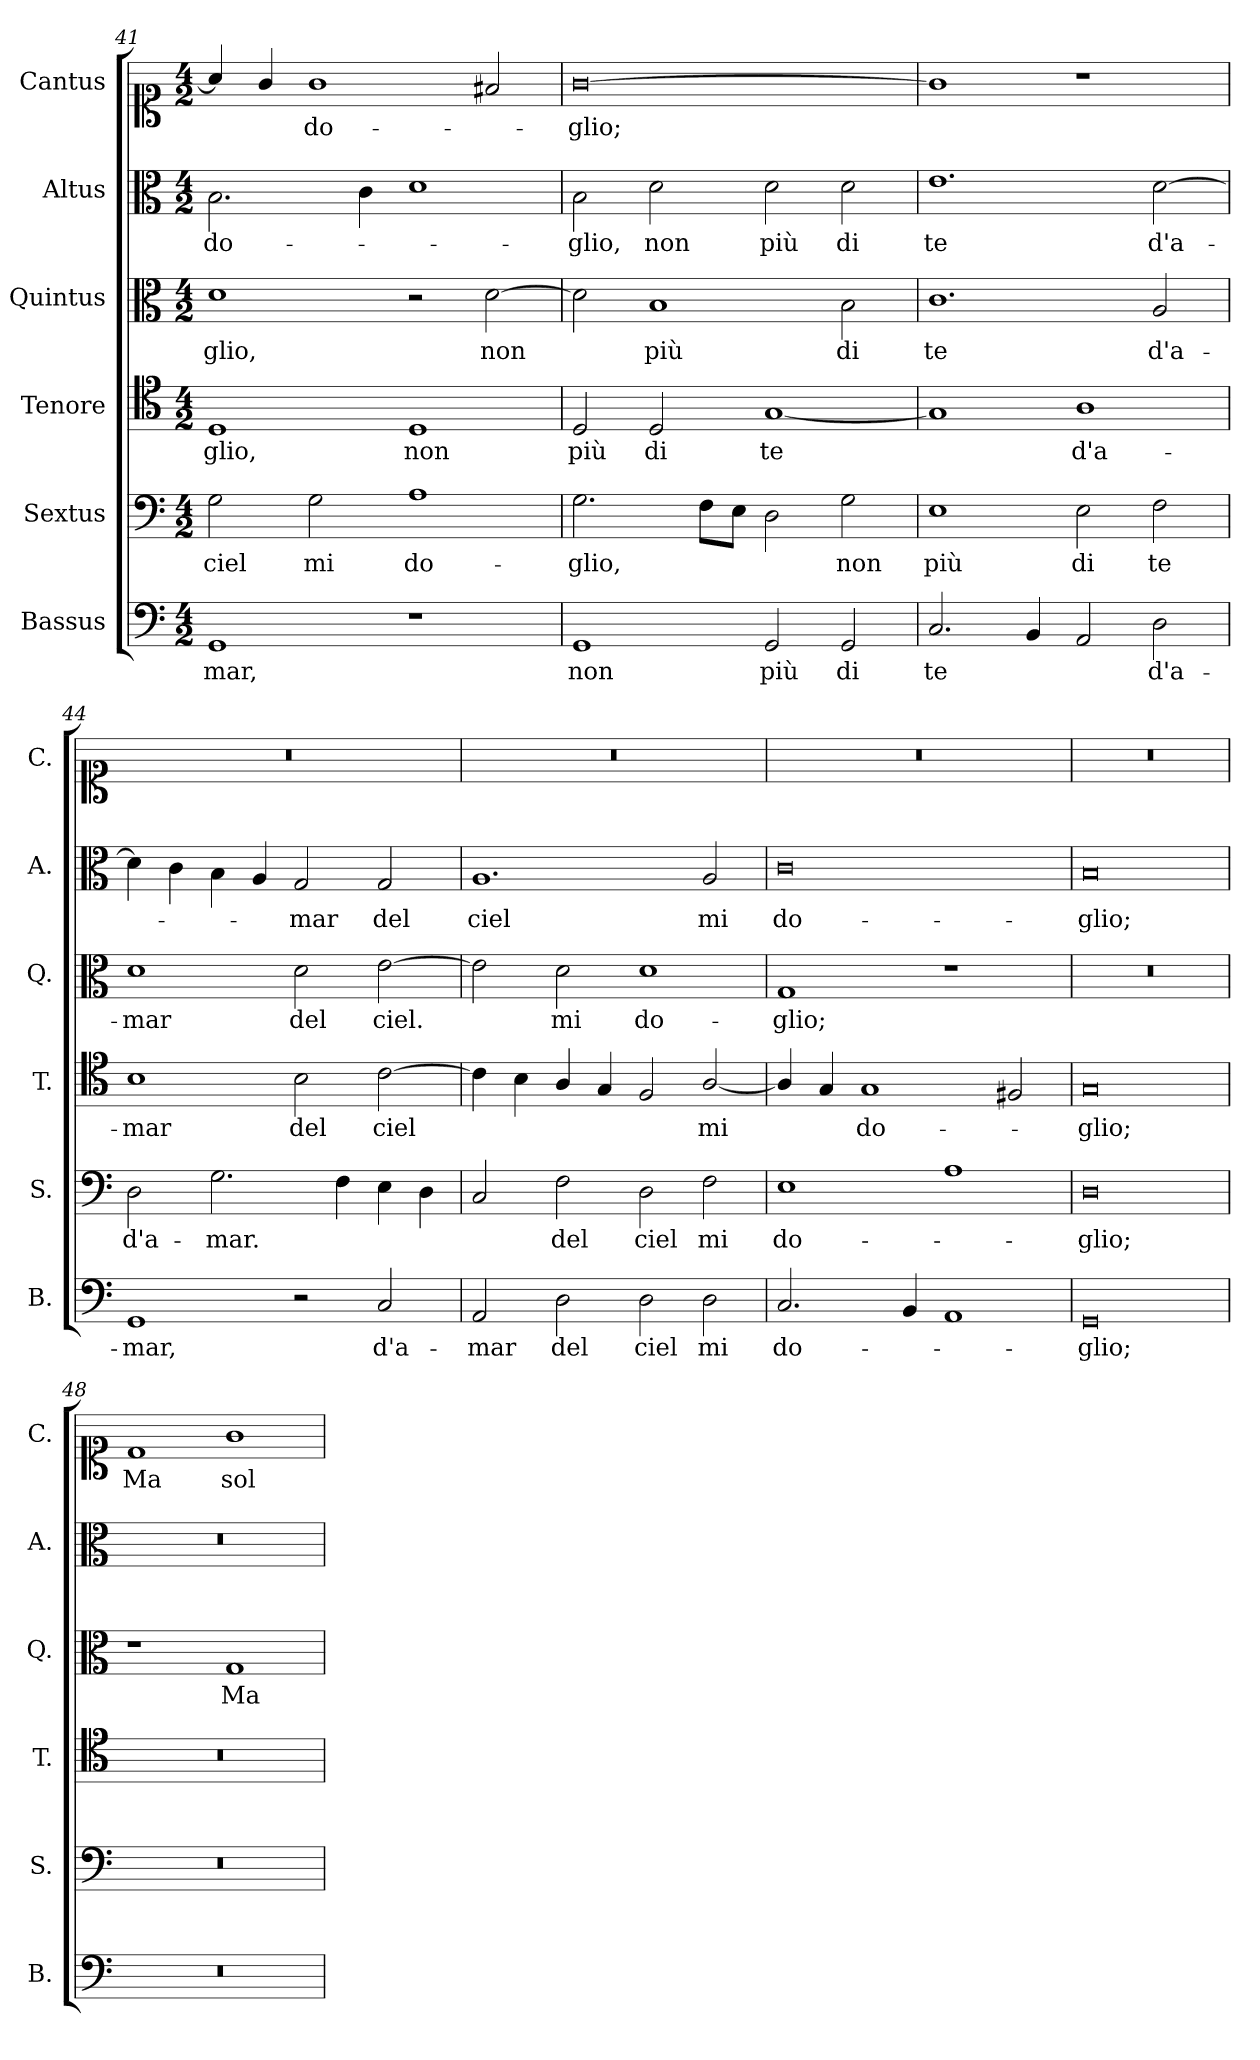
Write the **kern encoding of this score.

**kern	**text	**kern	**text	**kern	**text	**kern	**text	**kern	**text	**kern	**text
*part6	*part6	*part5	*part5	*part4	*part4	*part3	*part3	*part2	*part2	*part1	*part1
*staff6	*staff6	*staff5	*staff5	*staff4	*staff4	*staff3	*staff3	*staff2	*staff2	*staff1	*staff1
*I"Bassus	*	*I"Sextus	*	*I"Tenore	*	*I"Quintus	*	*I"Altus	*	*I"Cantus	*
*I'B.	*	*I'S.	*	*I'T.	*	*I'Q.	*	*I'A.	*	*I'C.	*
!!LO:PB:g=z
*clefF4	*	*clefF4	*	*clefC4	*	*clefC3	*	*clefC3	*	*clefC1	*
*k[]	*	*k[]	*	*k[]	*	*k[]	*	*k[]	*	*k[]	*
*M4/2	*	*M4/2	*	*M4/2	*	*M4/2	*	*M4/2	*	*M4/2	*
=41	=41	=41	=41	=41	=41	=41	=41	=41	=41	=41	=41
!	!LO:LY:b	!	!LO:LY:b	!	!LO:LY:b	!	!LO:LY:b	!	!LO:LY:b	!	!
1GG	-mar,	2G\	ciel	1D	-glio,	1d	-glio,	2.B\	do-	4a/]	.
.	.	.	.	.	.	.	.	.	.	4g/	.
!	!	!	!LO:LY:b	!	!	!	!	!	!	!	!LO:LY:b
.	.	2G\	mi	.	.	.	.	.	.	1g	do-
.	.	.	.	.	.	.	.	4c\	.	.	.
!	!	!	!LO:LY:b	!	!LO:LY:b	!	!	!	!	!	!
1r	.	1A	do-	1D	non	2r	.	1d	.	.	.
!	!	!	!	!	!	!	!LO:LY:b	!	!	!	!
.	.	.	.	.	.	[2d\	non	.	.	2f#X/	.
=42	=42	=42	=42	=42	=42	=42	=42	=42	=42	=42	=42
!	!LO:LY:b	!	!LO:LY:b	!	!LO:LY:b	!	!	!	!LO:LY:b	!	!LO:LY:b
1GG	non	2.G\	-glio,	2D/	più	2d\]	.	2B\	-glio,	[0g	-glio;
!	!	!	!	!	!LO:LY:b	!	!LO:LY:b	!	!LO:LY:b	!	!
.	.	.	.	2D/	di	1B	più	2d\	non	.	.
.	.	8F\L	.	.	.	.	.	.	.	.	.
.	.	8E\J	.	.	.	.	.	.	.	.	.
!	!LO:LY:b	!	!	!	!LO:LY:b	!	!	!	!LO:LY:b	!	!
2GG/	più	2D\	.	[1G	te	.	.	2d\	più	.	.
!	!LO:LY:b	!	!LO:LY:b	!	!	!	!LO:LY:b	!	!LO:LY:b	!	!
2GG/	di	2G\	non	.	.	2B\	di	2d\	di	.	.
=43	=43	=43	=43	=43	=43	=43	=43	=43	=43	=43	=43
!	!LO:LY:b	!	!LO:LY:b	!	!	!	!LO:LY:b	!	!LO:LY:b	!	!
2.C/	te	1E	più	1G]	.	1.c	te	1.e	te	1g]	.
4BB/	.	.	.	.	.	.	.	.	.	.	.
!	!	!	!LO:LY:b	!	!LO:LY:b	!	!	!	!	!	!
2AA/	.	2E\	di	1A	d'a-	.	.	.	.	1r	.
!	!LO:LY:b	!	!LO:LY:b	!	!	!	!LO:LY:b	!	!LO:LY:b	!	!
2D\	d'a-	2F\	te	.	.	2A/	d'a-	[2d\	d'a­-	.	.
=44	=44	=44	=44	=44	=44	=44	=44	=44	=44	=44	=44
!	!LO:LY:b	!	!LO:LY:b	!	!LO:LY:b	!	!LO:LY:b	!	!	!	!
1GG	-mar,	2D\	d'a-	1B	-mar	1d	-mar	4d\]	.	0r	.
.	.	.	.	.	.	.	.	4c\	.	.	.
!	!	!	!LO:LY:b	!	!	!	!	!	!	!	!
.	.	2.G\	-mar.	.	.	.	.	4B\	.	.	.
.	.	.	.	.	.	.	.	4A/	.	.	.
!	!	!	!	!	!LO:LY:b	!	!LO:LY:b	!	!LO:LY:b	!	!
2r	.	.	.	2B\	del	2d\	del	2G/	-mar	.	.
.	.	4F\	.	.	.	.	.	.	.	.	.
!	!LO:LY:b	!	!	!	!LO:LY:b	!	!LO:LY:b	!	!LO:LY:b	!	!
2C/	d'a-	4E\	.	[2c\	ciel	[2e\	ciel.	2G/	del	.	.
.	.	4D\	.	.	.	.	.	.	.	.	.
!!LO:LB:g=z
=45	=45	=45	=45	=45	=45	=45	=45	=45	=45	=45	=45
!	!LO:LY:b	!	!	!	!	!	!	!	!LO:LY:b	!	!
2AA/	-mar	2C/	.	4c\]	.	2e\]	.	1.A	ciel	0r	.
.	.	.	.	4B\	.	.	.	.	.	.	.
!	!LO:LY:b	!	!LO:LY:b	!	!	!	!LO:LY:b	!	!	!	!
2D\	del	2F\	del	4A/	.	2d\	mi	.	.	.	.
.	.	.	.	4G/	.	.	.	.	.	.	.
!	!LO:LY:b	!	!LO:LY:b	!	!	!	!LO:LY:b	!	!	!	!
2D\	ciel	2D\	ciel	2F/	.	1d	do-	.	.	.	.
!	!LO:LY:b	!	!LO:LY:b	!	!LO:LY:b	!	!	!	!LO:LY:b	!	!
2D\	mi	2F\	mi	[2A/	mi	.	.	2A/	mi	.	.
=46	=46	=46	=46	=46	=46	=46	=46	=46	=46	=46	=46
!	!LO:LY:b	!	!LO:LY:b	!	!	!	!LO:LY:b	!	!LO:LY:b	!	!
2.C/	do-	1E	do-	4A/]	.	1G	-glio;	0c	do-	0r	.
.	.	.	.	4G/	.	.	.	.	.	.	.
!	!	!	!	!	!LO:LY:b	!	!	!	!	!	!
.	.	.	.	1G	do-	.	.	.	.	.	.
4BB/	.	.	.	.	.	.	.	.	.	.	.
1AA	.	1A	.	.	.	1r	.	.	.	.	.
.	.	.	.	2F#X/	.	.	.	.	.	.	.
=47	=47	=47	=47	=47	=47	=47	=47	=47	=47	=47	=47
!	!LO:LY:b	!	!LO:LY:b	!	!LO:LY:b	!	!	!	!LO:LY:b	!	!
0GG	-glio;	0D	-glio;	0G	-glio;	0r	.	0B	-glio;	0r	.
=48	=48	=48	=48	=48	=48	=48	=48	=48	=48	=48	=48
!	!	!	!	!	!	!	!	!	!	!	!LO:LY:b
0r	.	0r	.	0r	.	1r	.	0r	.	1d	Ma
!	!	!	!	!	!	!	!LO:LY:b	!	!	!	!LO:LY:b
.	.	.	.	.	.	1G	Ma	.	.	1g	sol
=	=	=	=	=	=	=	=	=	=	=	=
*-	*-	*-	*-	*-	*-	*-	*-	*-	*-	*-	*-
